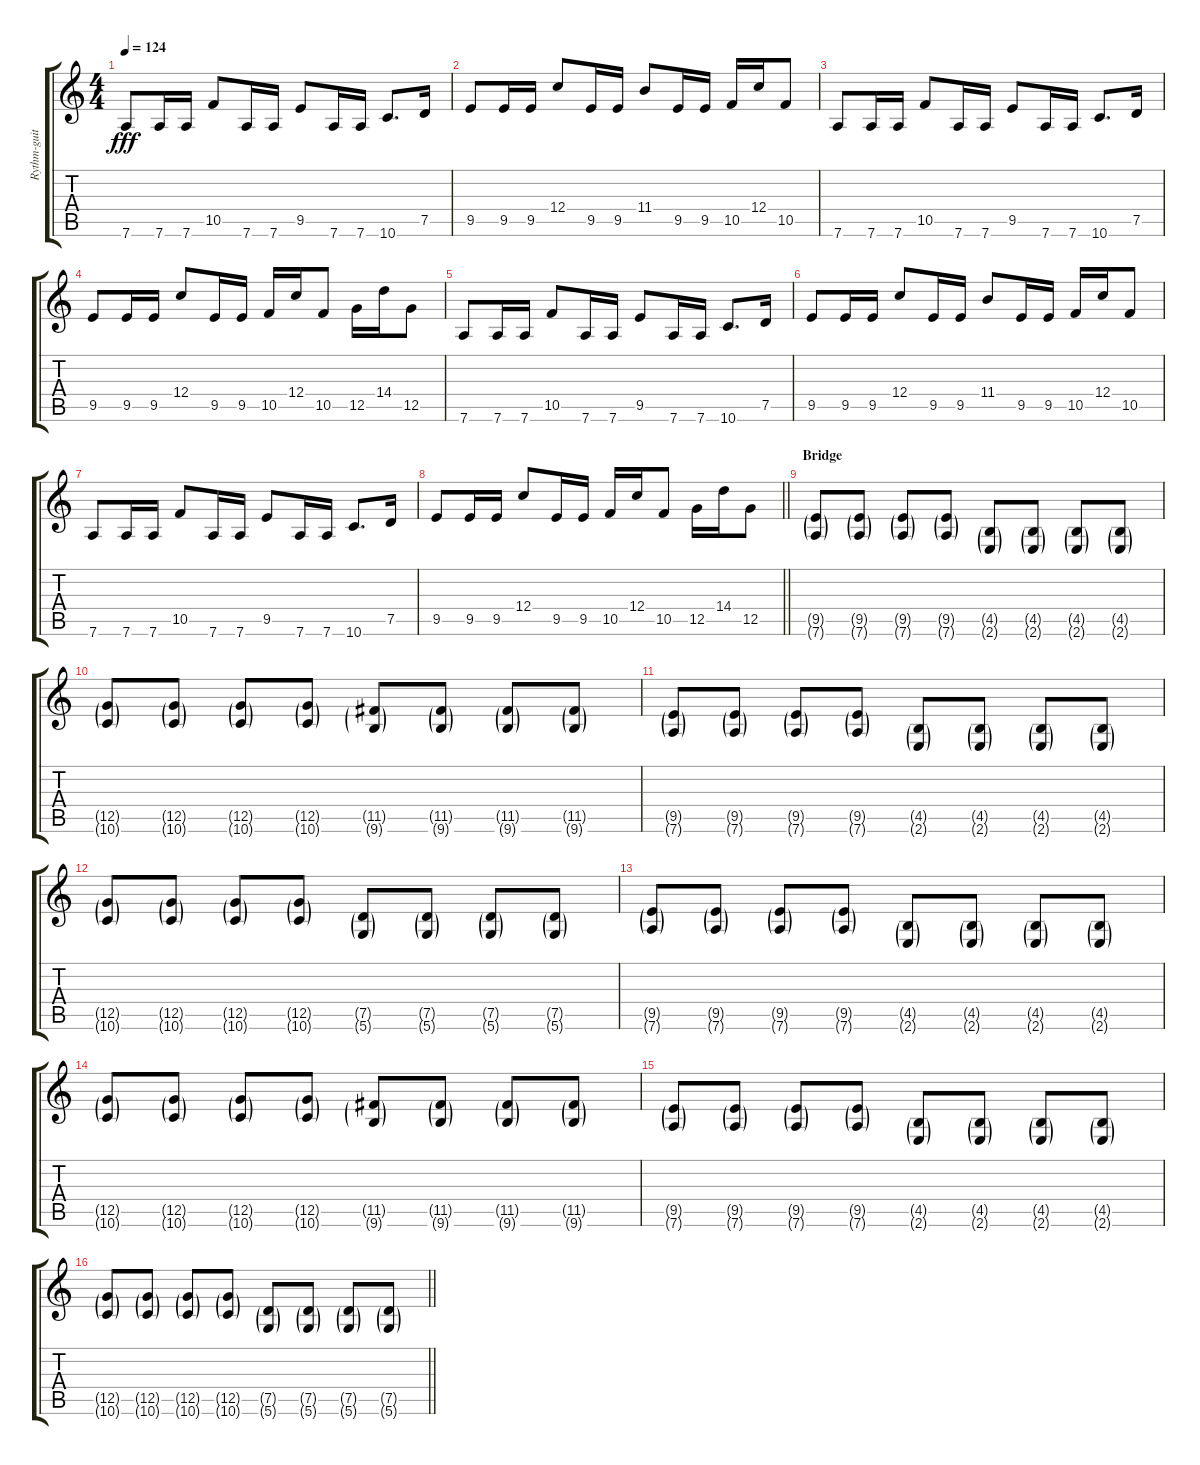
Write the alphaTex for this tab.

\track ("Rythm-guitar" "Rythm-guit") {instrument distortionguitar}
\staff {score tabs}
\tuning (D4 A3 F3 C3 G2 D2) {hide}
\ts (4 4)
\tempo 124
\clef g2
\ks c
7.6.8{dy fff} 7.6.16 7.6.16 10.5.8 7.6.16 7.6.16 9.5.8 7.6.16 7.6.16 10.6.8{d} 7.5.16 |
9.5.8 9.5.16 9.5.16 12.4.8 9.5.16 9.5.16 11.4.8 9.5.16 9.5.16 10.5.16 12.4.16 10.5.8 |
7.6.8 7.6.16 7.6.16 10.5.8 7.6.16 7.6.16 9.5.8 7.6.16 7.6.16 10.6.8{d} 7.5.16 |
9.5.8 9.5.16 9.5.16 12.4.8 9.5.16 9.5.16 10.5.16 12.4.16 10.5.8 12.5.16 14.4.16 12.5.8 |
7.6.8 7.6.16 7.6.16 10.5.8 7.6.16 7.6.16 9.5.8 7.6.16 7.6.16 10.6.8{d} 7.5.16 |
9.5.8 9.5.16 9.5.16 12.4.8 9.5.16 9.5.16 11.4.8 9.5.16 9.5.16 10.5.16 12.4.16 10.5.8 |
7.6.8 7.6.16 7.6.16 10.5.8 7.6.16 7.6.16 9.5.8 7.6.16 7.6.16 10.6.8{d} 7.5.16 |
\barLineRight lightlight
9.5.8 9.5.16 9.5.16 12.4.8 9.5.16 9.5.16 10.5.16 12.4.16 10.5.8 12.5.16 14.4.16 12.5.8 |
\section ("" "Bridge")
(9.5{g} 7.6{g}).8 (9.5{g} 7.6{g}).8 (9.5{g} 7.6{g}).8 (9.5{g} 7.6{g}).8 (4.5{g} 2.6{g}).8 (4.5{g} 2.6{g}).8 (4.5{g} 2.6{g}).8 (4.5{g} 2.6{g}).8 |
(12.5{g} 10.6{g}).8 (12.5{g} 10.6{g}).8 (12.5{g} 10.6{g}).8 (12.5{g} 10.6{g}).8 (11.5{g} 9.6{g}).8 (11.5{g} 9.6{g}).8 (11.5{g} 9.6{g}).8 (11.5{g} 9.6{g}).8 |
(9.5{g} 7.6{g}).8 (9.5{g} 7.6{g}).8 (9.5{g} 7.6{g}).8 (9.5{g} 7.6{g}).8 (4.5{g} 2.6{g}).8 (4.5{g} 2.6{g}).8 (4.5{g} 2.6{g}).8 (4.5{g} 2.6{g}).8 |
(12.5{g} 10.6{g}).8 (12.5{g} 10.6{g}).8 (12.5{g} 10.6{g}).8 (12.5{g} 10.6{g}).8 (7.5{g} 5.6{g}).8 (7.5{g} 5.6{g}).8 (7.5{g} 5.6{g}).8 (7.5{g} 5.6{g}).8 |
(9.5{g} 7.6{g}).8 (9.5{g} 7.6{g}).8 (9.5{g} 7.6{g}).8 (9.5{g} 7.6{g}).8 (4.5{g} 2.6{g}).8 (4.5{g} 2.6{g}).8 (4.5{g} 2.6{g}).8 (4.5{g} 2.6{g}).8 |
(12.5{g} 10.6{g}).8 (12.5{g} 10.6{g}).8 (12.5{g} 10.6{g}).8 (12.5{g} 10.6{g}).8 (11.5{g} 9.6{g}).8 (11.5{g} 9.6{g}).8 (11.5{g} 9.6{g}).8 (11.5{g} 9.6{g}).8 |
(9.5{g} 7.6{g}).8 (9.5{g} 7.6{g}).8 (9.5{g} 7.6{g}).8 (9.5{g} 7.6{g}).8 (4.5{g} 2.6{g}).8 (4.5{g} 2.6{g}).8 (4.5{g} 2.6{g}).8 (4.5{g} 2.6{g}).8 |
\barLineRight lightlight
(12.5{g} 10.6{g}).8 (12.5{g} 10.6{g}).8 (12.5{g} 10.6{g}).8 (12.5{g} 10.6{g}).8 (7.5{g} 5.6{g}).8 (7.5{g} 5.6{g}).8 (7.5{g} 5.6{g}).8 (7.5{g} 5.6{g}).8
